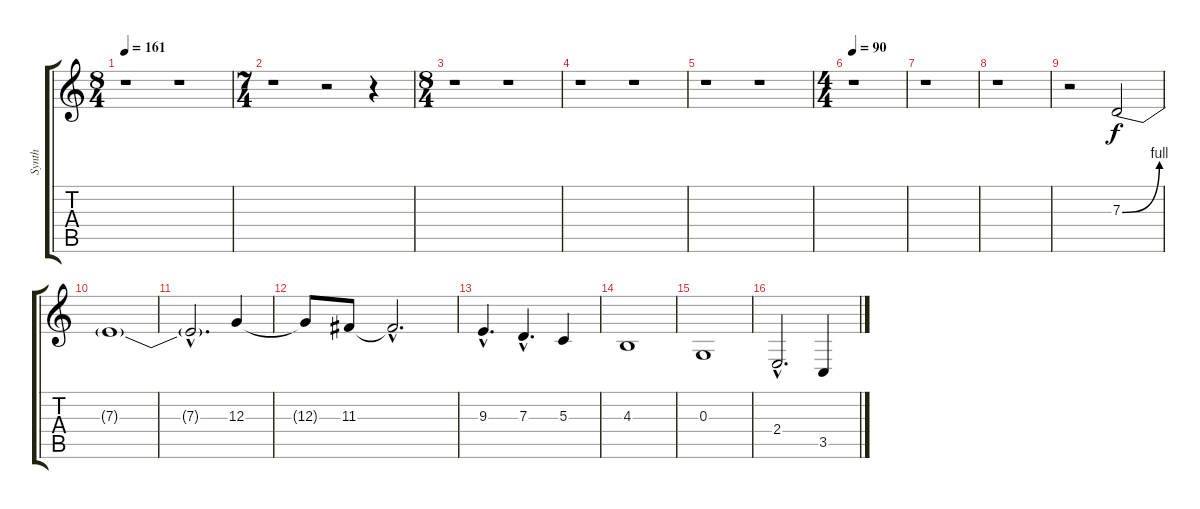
\track ("Synth" "Synth") {instrument fx4atmosphere}
\staff {score tabs}
\tuning (E4 B3 G3 D3 A2 D2) {hide}
\ts (8 4)
\tempo 161
\clef g2
\ks c
r.1{dy f} r.1 |
\ts (7 4)
r.1 r.2 r.4 |
\ts (8 4)
r.1 r.1 |
r.1 r.1 |
r.1 r.1 |
\ts (4 4)
\tempo 90
r.1 |
r.1 |
r.1 |
r.2 7.3{be (bend 0 0 60 4)}.2 |
7.3{t}.1 |
7.3{hac t}.2{d} 12.3.4 |
12.3{t}.8 11.3.8 11.3{hac t}.2{d} |
9.3{hac}.4{d} 7.3{hac}.4{d} 5.3.4 |
4.3.1 |
0.3.1 |
2.4{hac}.2{d} 3.5.4
